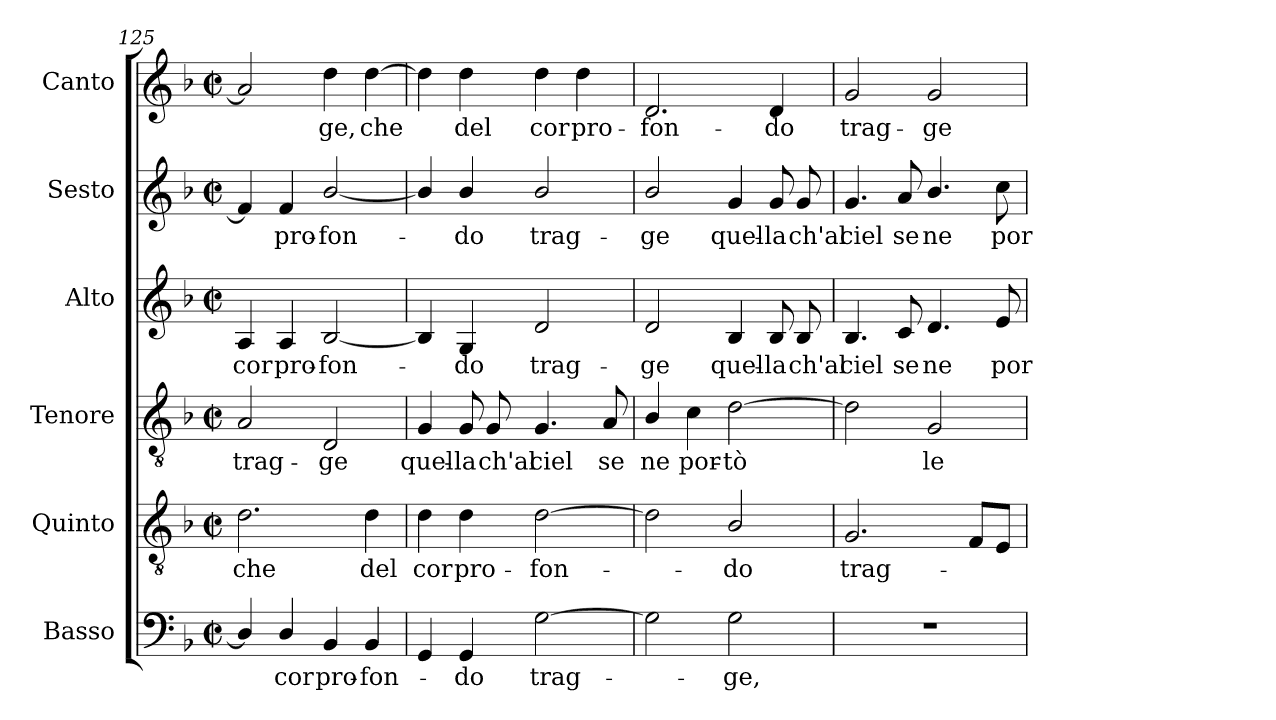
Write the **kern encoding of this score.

**kern	**text	**kern	**text	**kern	**text	**kern	**text	**kern	**text	**kern	**text
*part6	*part6	*part5	*part5	*part4	*part4	*part3	*part3	*part2	*part2	*part1	*part1
*staff6	*staff6	*staff5	*staff5	*staff4	*staff4	*staff3	*staff3	*staff2	*staff2	*staff1	*staff1
*I"Basso	*	*I"Quinto	*	*I"Tenore	*	*I"Alto	*	*I"Sesto	*	*I"Canto	*
*I'B.	*	*	*	*I'T.	*	*I'A.	*	*I'S.	*	*	*
*clefF4	*	*clefGv2	*	*clefGv2	*	*clefG2	*	*clefG2	*	*clefG2	*
*	*	*ITrd7c12	*	*ITrd7c12	*	*	*	*	*	*	*
*k[b-]	*	*k[b-]	*	*k[b-]	*	*k[b-]	*	*k[b-]	*	*k[b-]	*
*F:	*	*F:	*	*F:	*	*F:	*	*F:	*	*F:	*
*M2/2	*	*M2/2	*	*M2/2	*	*M2/2	*	*M2/2	*	*M2/2	*
*met(c|)	*	*met(c|)	*	*met(c|)	*	*met(c|)	*	*met(c|)	*	*met(c|)	*
=125	=125	=125	=125	=125	=125	=125	=125	=125	=125	=125	=125
!	!	!	!LO:LY:b:color=#000000	!	!	!	!	!	!	!	!
!	!	!	!	!	!LO:LY:b:color=#000000	!	!	!	!	!	!
!	!	!	!	!	!	!	!LO:LY:b:color=#000000	!	!	!	!
4Di/]	.	2.Di\	che	2AAi/	trag-	4Ai/	cor	4fi/]	.	2ai/]	.
!	!LO:LY:b:color=#000000	!	!	!	!	!	!	!	!	!	!
!	!	!	!	!	!	!	!LO:LY:b:color=#000000	!	!	!	!
!	!	!	!	!	!	!	!	!	!LO:LY:b:color=#000000	!	!
4Di/	cor	.	.	.	.	4Ai/	pro-	4fi/	pro-	.	.
!	!LO:LY:b:color=#000000	!	!	!	!	!	!	!	!	!	!
!	!	!	!	!	!LO:LY:b:color=#000000	!	!	!	!	!	!
!	!	!	!	!	!	!	!LO:LY:b:color=#000000	!	!	!	!
!	!	!	!	!	!	!	!	!	!LO:LY:b:color=#000000	!	!
!	!	!	!	!	!	!	!	!	!	!	!LO:LY:b:color=#000000
4BB-i/	pro-	.	.	2DDi/	-ge	[2B-i/	-fon-	[2b-i/	-fon-	4ddi\	-ge,
!	!LO:LY:b:color=#000000	!	!	!	!	!	!	!	!	!	!
!	!	!	!LO:LY:b:color=#000000	!	!	!	!	!	!	!	!
!	!	!	!	!	!	!	!	!	!	!	!LO:LY:b:color=#000000
4BB-i/	-fon-	4Di\	del	.	.	.	.	.	.	[4ddi\	che
=126	=126	=126	=126	=126	=126	=126	=126	=126	=126	=126	=126
!	!	!	!LO:LY:b:color=#000000	!	!	!	!	!	!	!	!
!	!	!	!	!	!LO:LY:b:color=#000000	!	!	!	!	!	!
4GGi/	.	4Di\	cor	4GGi/	quel-	4B-i/]	.	4b-i/]	.	4ddi\]	.
!	!LO:LY:b:color=#000000	!	!	!	!	!	!	!	!	!	!
!	!	!	!LO:LY:b:color=#000000	!	!	!	!	!	!	!	!
!	!	!	!	!	!LO:LY:b:color=#000000	!	!	!	!	!	!
!	!	!	!	!	!	!	!LO:LY:b:color=#000000	!	!	!	!
!	!	!	!	!	!	!	!	!	!LO:LY:b:color=#000000	!	!
!	!	!	!	!	!	!	!	!	!	!	!LO:LY:b:color=#000000
4GGi/	-do	4Di\	pro-	8GGi/	-la	4Gi/	-do	4b-i/	-do	4ddi\	del
!	!	!	!	!	!LO:LY:b:color=#000000	!	!	!	!	!	!
.	.	.	.	8GGi/	ch'al	.	.	.	.	.	.
!	!LO:LY:b:color=#000000	!	!	!	!	!	!	!	!	!	!
!	!	!	!LO:LY:b:color=#000000	!	!	!	!	!	!	!	!
!	!	!	!	!	!LO:LY:b:color=#000000	!	!	!	!	!	!
!	!	!	!	!	!	!	!LO:LY:b:color=#000000	!	!	!	!
!	!	!	!	!	!	!	!	!	!LO:LY:b:color=#000000	!	!
!	!	!	!	!	!	!	!	!	!	!	!LO:LY:b:color=#000000
[2Gi\	trag-	[2Di\	-fon-	4.GGi/	ciel	2di/	trag-	2b-i/	trag-	4ddi\	cor
!	!	!	!	!	!	!	!	!	!	!	!LO:LY:b:color=#000000
.	.	.	.	.	.	.	.	.	.	4ddi\	pro-
!	!	!	!	!	!LO:LY:b:color=#000000	!	!	!	!	!	!
.	.	.	.	8AAi/	se	.	.	.	.	.	.
=127	=127	=127	=127	=127	=127	=127	=127	=127	=127	=127	=127
!	!	!	!	!	!LO:LY:b:color=#000000	!	!	!	!	!	!
!	!	!	!	!	!	!	!LO:LY:b:color=#000000	!	!	!	!
!	!	!	!	!	!	!	!	!	!LO:LY:b:color=#000000	!	!
!	!	!	!	!	!	!	!	!	!	!	!LO:LY:b:color=#000000
2Gi\]	.	2Di\]	.	4BB-i/	ne	2di/	-ge	2b-i/	-ge	2.di/	-fon-
!	!	!	!	!	!LO:LY:b:color=#000000	!	!	!	!	!	!
.	.	.	.	4Ci\	por-	.	.	.	.	.	.
!	!LO:LY:b:color=#000000	!	!	!	!	!	!	!	!	!	!
!	!	!	!LO:LY:b:color=#000000	!	!	!	!	!	!	!	!
!	!	!	!	!	!LO:LY:b:color=#000000	!	!	!	!	!	!
!	!	!	!	!	!	!	!LO:LY:b:color=#000000	!	!	!	!
!	!	!	!	!	!	!	!	!	!LO:LY:b:color=#000000	!	!
2Gi\	-ge,	2BB-i/	-do	[2Di\	-tò	4B-i/	quel-	4gi/	quel-	.	.
!	!	!	!	!	!	!	!LO:LY:b:color=#000000	!	!	!	!
!	!	!	!	!	!	!	!	!	!LO:LY:b:color=#000000	!	!
!	!	!	!	!	!	!	!	!	!	!	!LO:LY:b:color=#000000
.	.	.	.	.	.	8B-i/	-la	8gi/	-la	4di/	-do
!	!	!	!	!	!	!	!LO:LY:b:color=#000000	!	!	!	!
!	!	!	!	!	!	!	!	!	!LO:LY:b:color=#000000	!	!
.	.	.	.	.	.	8B-i/	ch'al	8gi/	ch'al	.	.
!!LO:LB:g=z
=128	=128	=128	=128	=128	=128	=128	=128	=128	=128	=128	=128
!	!	!	!LO:LY:b:color=#000000	!	!	!	!	!	!	!	!
!	!	!	!	!	!	!	!LO:LY:b:color=#000000	!	!	!	!
!	!	!	!	!	!	!	!	!	!LO:LY:b:color=#000000	!	!
!	!	!	!	!	!	!	!	!	!	!	!LO:LY:b:color=#000000
1r	.	2.GGi/	trag-	2Di\]	.	4.B-i/	ciel	4.gi/	ciel	2gi/	trag-
!	!	!	!	!	!	!	!LO:LY:b:color=#000000	!	!	!	!
!	!	!	!	!	!	!	!	!	!LO:LY:b:color=#000000	!	!
.	.	.	.	.	.	8ci/	se	8ai/	se	.	.
!	!	!	!	!	!LO:LY:b:color=#000000	!	!	!	!	!	!
!	!	!	!	!	!	!	!LO:LY:b:color=#000000	!	!	!	!
!	!	!	!	!	!	!	!	!	!LO:LY:b:color=#000000	!	!
!	!	!	!	!	!	!	!	!	!	!	!LO:LY:b:color=#000000
.	.	.	.	2GGi/	le	4.di/	ne	4.b-i/	ne	2gi/	-ge
.	.	8FFi/L	.	.	.	.	.	.	.	.	.
!	!	!	!	!	!	!	!LO:LY:b:color=#000000	!	!	!	!
!	!	!	!	!	!	!	!	!	!LO:LY:b:color=#000000	!	!
.	.	8EEi/J	.	.	.	8ei/	por-	8cci\	por-	.	.
=	=	=	=	=	=	=	=	=	=	=	=
*-	*-	*-	*-	*-	*-	*-	*-	*-	*-	*-	*-
